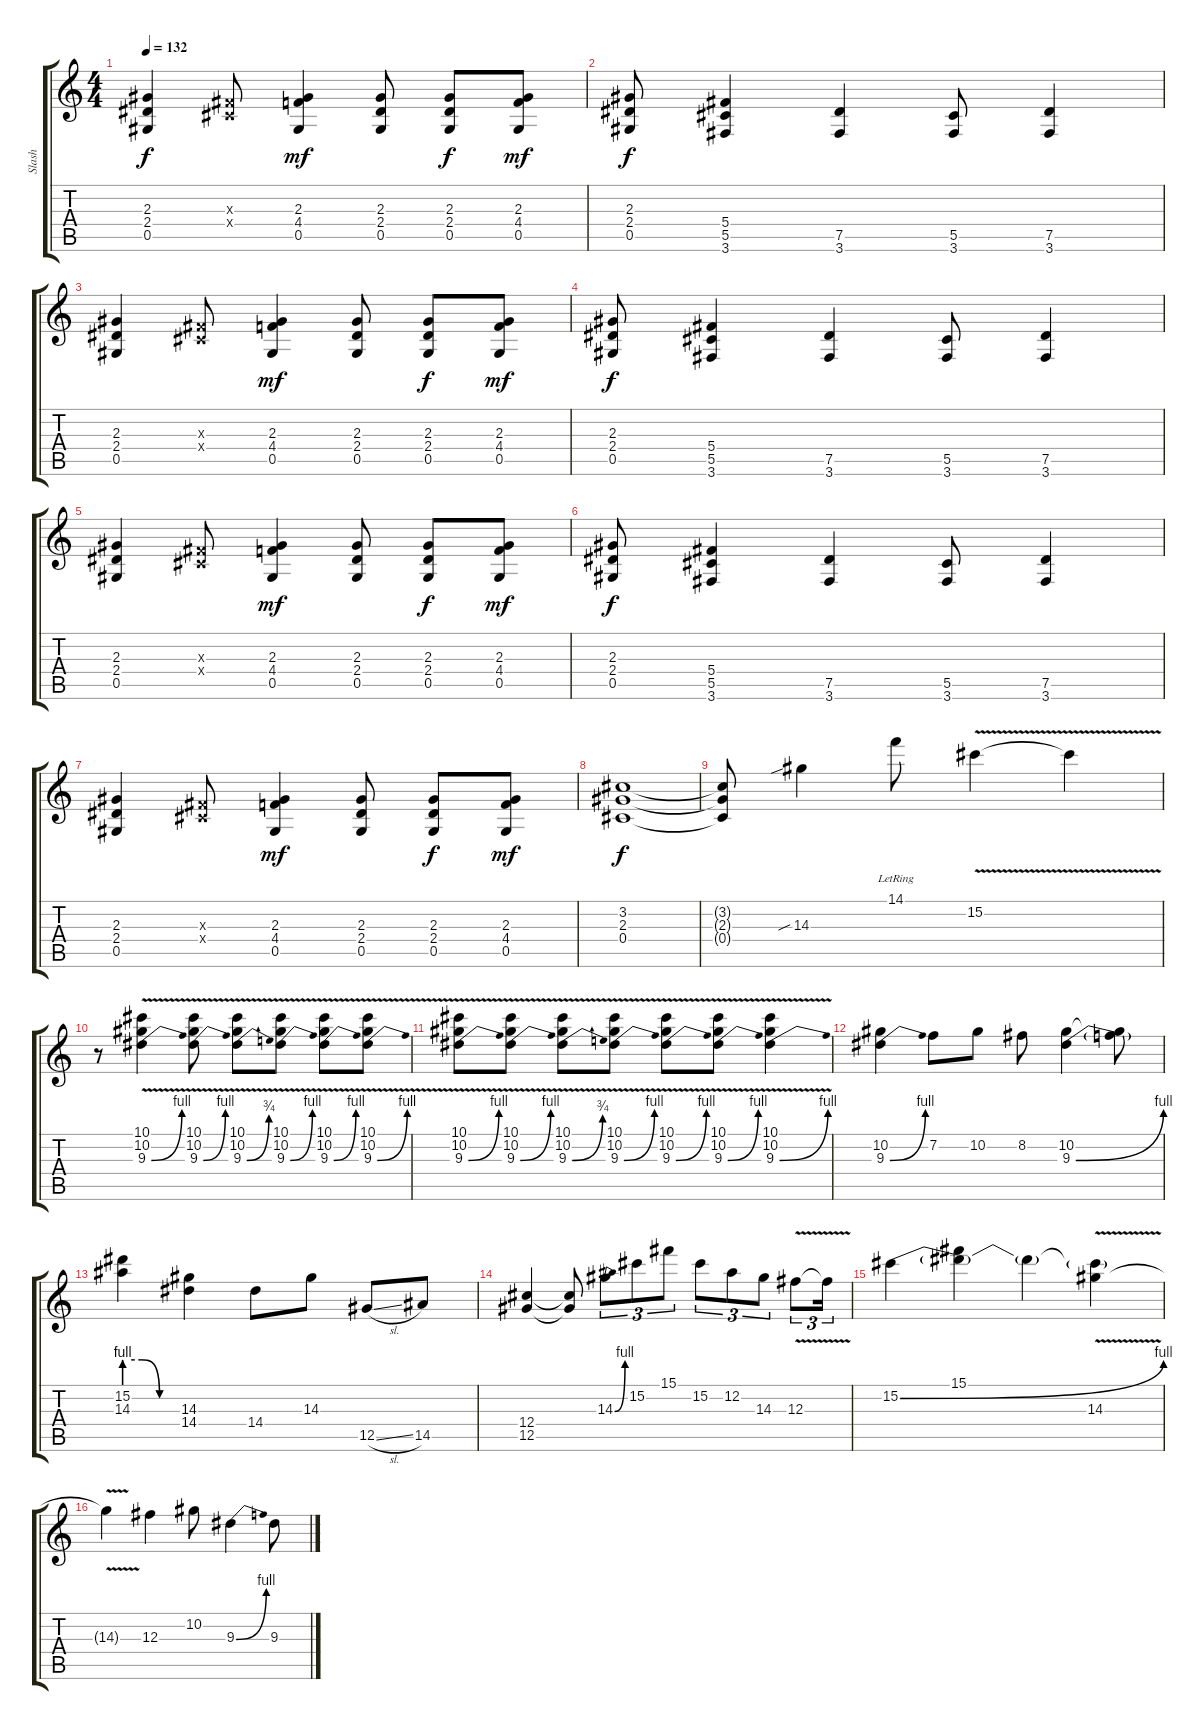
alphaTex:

\track ("Slash" "Slash") {instrument distortionguitar}
\staff {score tabs}
\tuning (Eb4 Bb3 Gb3 Db3 Ab2 Eb2) {hide}
\ts (4 4)
\tempo 132
\clef g2
\ks c
(2.3 2.4 0.5).4{dy f} (0.3{x} 0.4{x}).8 (2.3 4.4 0.5).4{dy mf} (2.3 2.4 0.5).8 (2.3 2.4 0.5).8{dy f} (2.3 4.4 0.5).8{dy mf} |
(2.3 2.4 0.5).8{dy f} (5.4 5.5 3.6).4 (7.5 3.6).4 (5.5 3.6).8 (7.5 3.6).4 |
(2.3 2.4 0.5).4 (0.3{x} 0.4{x}).8 (2.3 4.4 0.5).4{dy mf} (2.3 2.4 0.5).8 (2.3 2.4 0.5).8{dy f} (2.3 4.4 0.5).8{dy mf} |
(2.3 2.4 0.5).8{dy f} (5.4 5.5 3.6).4 (7.5 3.6).4 (5.5 3.6).8 (7.5 3.6).4 |
(2.3 2.4 0.5).4 (0.3{x} 0.4{x}).8 (2.3 4.4 0.5).4{dy mf} (2.3 2.4 0.5).8 (2.3 2.4 0.5).8{dy f} (2.3 4.4 0.5).8{dy mf} |
(2.3 2.4 0.5).8{dy f} (5.4 5.5 3.6).4 (7.5 3.6).4 (5.5 3.6).8 (7.5 3.6).4 |
(2.3 2.4 0.5).4 (0.3{x} 0.4{x}).8 (2.3 4.4 0.5).4{dy mf} (2.3 2.4 0.5).8 (2.3 2.4 0.5).8{dy f} (2.3 4.4 0.5).8{dy mf} |
(3.2 2.3 0.4).1{dy f} |
(3.2{t} 2.3{t} 0.4{t}).8 14.3{sib}.4 14.1{lr}.8 15.2{v}.4 15.2{t}.4 |
r.8 (10.1 10.2 9.3{be (bend 0 0 60 4) v}).4 (10.1 10.2 9.3{be (bend 0 0 60 4) v}).8 (10.1 10.2 9.3{be (bend 0 0 60 3) v}).8 (10.1 10.2 9.3{be (bend 0 0 60 4) v}).8 (10.1 10.2 9.3{be (bend 0 0 60 4) v}).8 (10.1 10.2 9.3{be (bend 0 0 60 4) v}).8 |
(10.1 10.2 9.3{be (bend 0 0 60 4) v}).8 (10.1 10.2 9.3{be (bend 0 0 60 4) v}).8 (10.1 10.2 9.3{be (bend 0 0 60 3) v}).8 (10.1 10.2 9.3{be (bend 0 0 60 4) v}).8 (10.1 10.2 9.3{be (bend 0 0 60 4) v}).8 (10.1 10.2 9.3{be (bend 0 0 60 4) v}).8 (10.1 10.2 9.3{be (bend 0 0 60 4) v}).4 |
(10.2 9.3{be (bend 0 0 60 4)}).4 7.2.8 10.2.8 8.2.8 (10.2 9.3{be (bend 0 0 60 4)}).4 (10.2{t} 9.3{t}).8 |
(15.2{be (custom 0 4 20 4 40 0 60 0)} 14.3{be (custom 0 4 20 4 40 0 60 0)}).4 (14.3 14.4).4 14.4.8 14.3.8 12.5{sl}.8 14.5.8 |
(12.4 12.5).4 (12.4{t} 12.5{t}).8 14.3{be (bend 0 0 60 4)}.8{tu (3 2)} 15.2.8{tu (3 2)} 15.1.8{tu (3 2)} 15.2.8{tu (3 2)} 12.2.8{tu (3 2)} 14.3.8{tu (3 2)} 12.3{v}.8{tu (3 2)} 12.3{t}.16{tu (3 2)} |
15.2{be (bend 0 0 60 4)}.4 (15.1 15.2{t}).4 15.2{t}.4 (15.2{t} 14.3{v}).4 |
14.3{t}.4 12.3.4 10.2.8 9.3{be (bend 0 0 60 4)}.4 9.3.8
